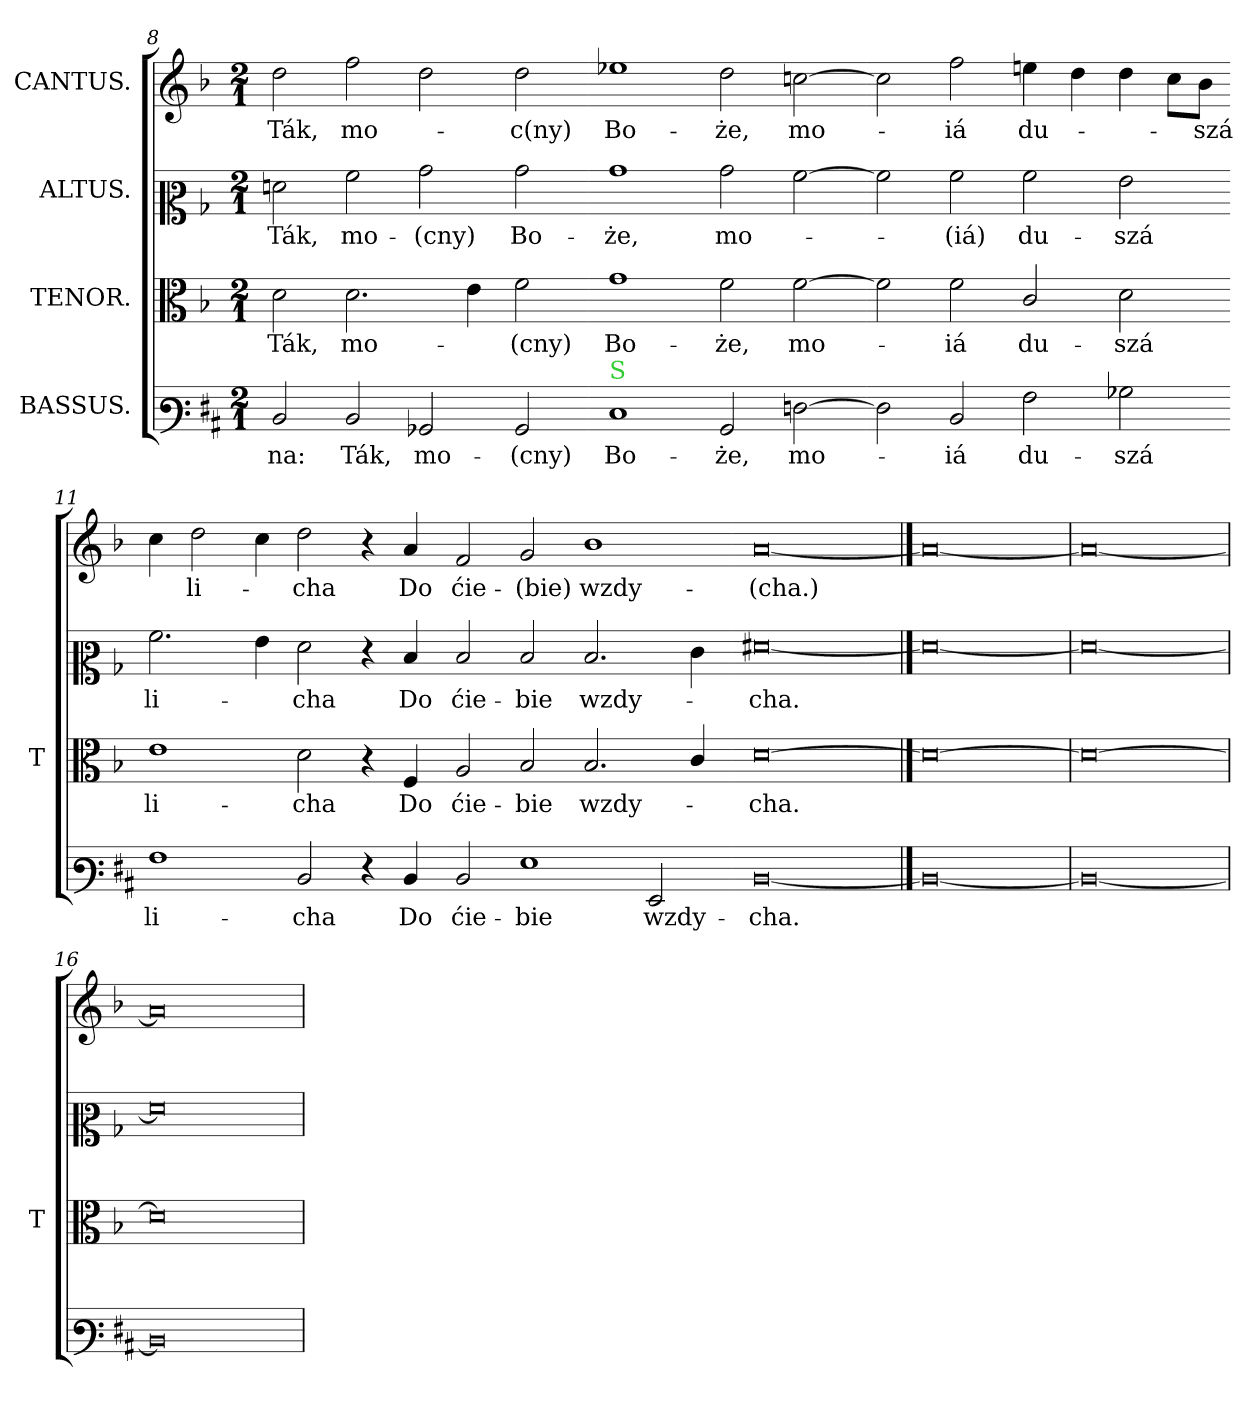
**kern	**text	**kern	**text	**kern	**text	**kern	**text
*part4	*part4	*part3	*part3	*part2	*part2	*part1	*part1
*staff4	*staff4	*staff3	*staff3	*staff2	*staff2	*staff1	*staff1
*I"BASSUS.	*	*I"TENOR.	*	*I"ALTUS.	*	*I"CANTUS.	*
*	*	*I'T	*	*	*	*	*
*clefF3	*	*clefC3	*	*clefC2	*	*clefG2	*
*k[f#c#]	*	*k[b-]	*	*k[b-]	*	*k[b-]	*
*M2/1	*	*M2/1	*	*M2/1	*	*M2/1	*
=8	=8	=8	=8	=8	=8	=8	=8
2D/	-na:	2d\	Ták,	2fn\	Ták,	2dd\	Ták,
2D/	Ták,	2.d\	mo-	2a\	mo-	2ff\	mo-
2BB-/	mo-	.	.	2b-\	-(cny)	2dd\	.
.	.	4e\	.	.	.	.	.
2BB-/	-(cny)	2f\	-(cny)	2b-\	Bo-	2dd\	-c(ny)
=9-	=9-	=9-	=9-	=9-	=9-	=9-	=9-
!LO:TX:a:color=limegreen:t=S	!	!	!	!	!	!	!
1E/	Bo-	1g\	Bo-	1b-\	-że,	1ee-X\	Bo-
2BB-/	że,	2f\	-że,	2b-\	mo-	2dd\	-że,
[2F\	mo-	[2f\	mo-	[2a\	.	[2ccn\	mo-
=10-	=10-	=10-	=10-	=10-	=10-	=10-	=10-
2F\]	.	2f\]	.	2a\]	.	2cc\]	.
2D/	-iá	2f\	-iá	2a\	-(iá)	2ff\	-iá
2A\	du-	2c/	du-	2a\	du-	4een\	du-
.	.	.	.	.	.	4dd\	.
2B-\	-szá	2d\	-szá	2g\	-szá	4dd\	.
.	.	.	.	.	.	8cc\L	.
.	.	.	.	.	.	8b-\J	-szá
=11-	=11-	=11-	=11-	=11-	=11-	=11-	=11-
1A\	li-	1e\	li-	2.a\	li-	4cc\	.
.	.	.	.	.	.	2dd\	li-
.	.	.	.	4g\	.	4cc\	.
2D/	-cha	2d\	-cha	2f\	-cha	2dd\	-cha
4r	.	4r	.	4r	.	4r	.
4D/	Do	4F/	Do	4d/	Do	4a/	Do
=12-	=12-	=12-	=12-	=12-	=12-	=12-	=12-
2D/	ćie-	2A/	ćie-	2d/	ćie-	2f/	ćie-
1G\	-bie	2B-/	-bie	2d/	-bie	2g/	-(bie)
.	.	2.B-/	wzdy-	2.d/	wzdy-	1b-\	wzdy-
2GG/	wzdy-	.	.	.	.	.	.
.	.	4c/	.	4e\	.	.	.
=13-	=13-	=13-	=13-	=13-	=13-	=13-	=13-
[0D/	-cha.	[0d\	-cha.	[0f#X/	-cha.	[0a/	-(cha.)
==14	==14	==14	==14	==14	==14	==14	==14
0D/_	.	0d\_	.	0f#/_	.	0a/_	.
=15	=15	=15	=15	=15	=15	=15	=15
0D/_	.	0d\_	.	0f#/_	.	0a/_	.
=16	=16	=16	=16	=16	=16	=16	=16
0D/]	.	0d\]	.	0f#/]	.	0a/]	.
=	=	=	=	=	=	=	=
*-	*-	*-	*-	*-	*-	*-	*-
